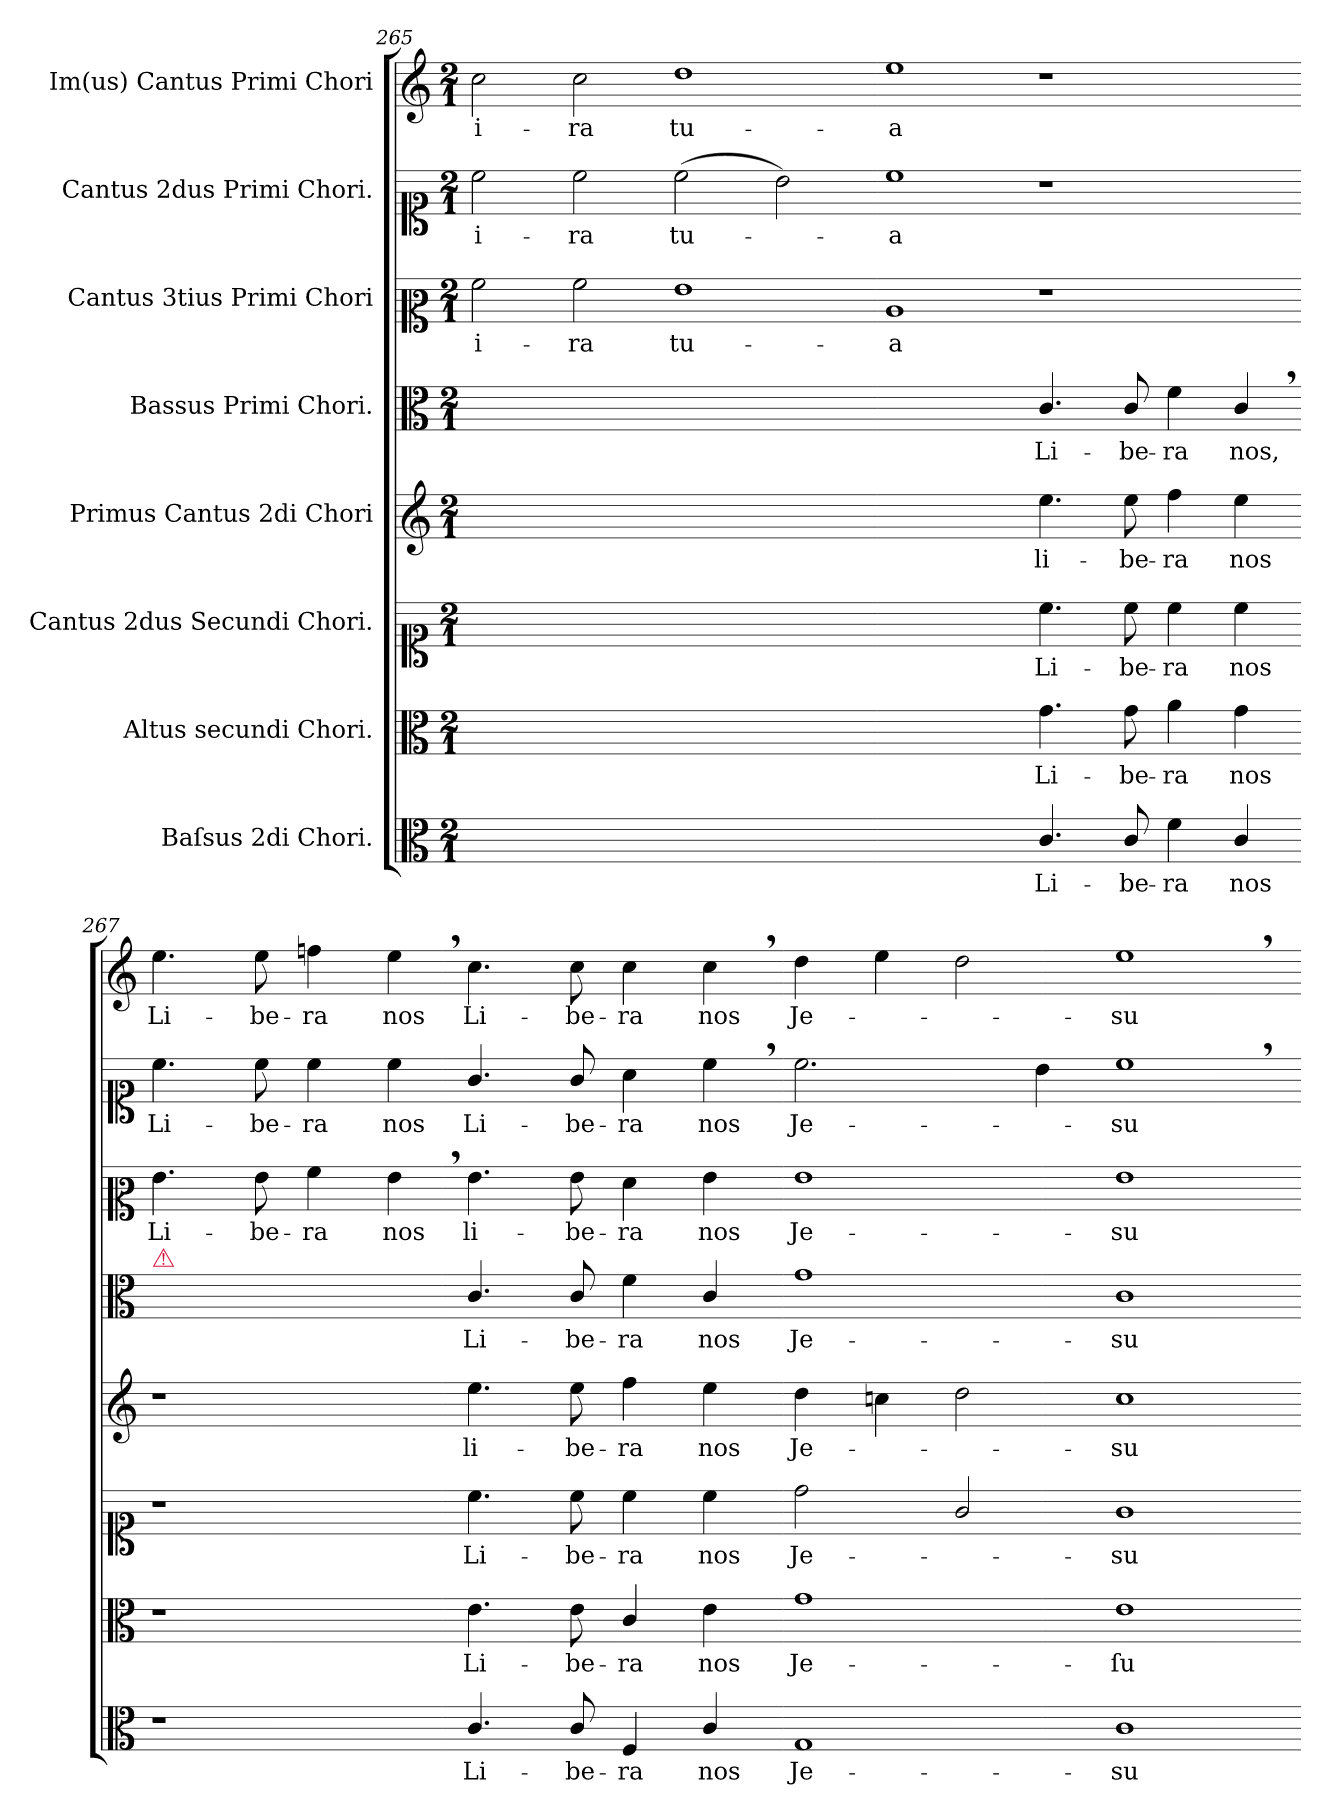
**kern	**text	**kern	**text	**kern	**text	**kern	**text	**kern	**text	**kern	**text	**kern	**text	**kern	**text
*part8	*part8	*part7	*part7	*part6	*part6	*part5	*part5	*part4	*part4	*part3	*part3	*part2	*part2	*part1	*part1
*staff8	*staff8	*staff7	*staff7	*staff6	*staff6	*staff5	*staff5	*staff4	*staff4	*staff3	*staff3	*staff2	*staff2	*staff1	*staff1
*I"Baſsus 2di Chori.	*	*I"Altus secundi Chori.	*	*I"Cantus 2dus Secundi Chori.	*	*I"Primus Cantus 2di Chori	*	*I"Bassus Primi Chori.	*	*I"Cantus 3tius Primi Chori	*	*I"Cantus 2dus Primi Chori.	*	*I"Im(us) Cantus Primi Chori	*
*clefC3	*	*clefC3	*	*clefC1	*	*clefG2	*	*clefC3	*	*clefC2	*	*clefC1	*	*clefG2	*
*k[]	*	*k[]	*	*k[]	*	*k[]	*	*k[]	*	*k[]	*	*k[]	*	*k[]	*
*M2/1	*	*M2/1	*	*M2/1	*	*M2/1	*	*M2/1	*	*M2/1	*	*M2/1	*	*M2/1	*
=265	=265	=265	=265	=265	=265	=265	=265	=265	=265	=265	=265	=265	=265	=265	=265
0ryy	.	0ryy	.	0ryy	.	0ryy	.	0ryy	.	2a\	i-	2cc\	i-	2cc\	i-
.	.	.	.	.	.	.	.	.	.	2a\	-ra	2cc\	-ra	2cc\	-ra
.	.	.	.	.	.	.	.	.	.	1g	tu-	(2cc\	tu-	1dd	tu-
.	.	.	.	.	.	.	.	.	.	.	.	2b\)	.	.	.
=266-	=266-	=266-	=266-	=266-	=266-	=266-	=266-	=266-	=266-	=266-	=266-	=266-	=266-	=266-	=266-
1ryy	.	1ryy	.	1ryy	.	1ryy	.	1ryy	.	1c	-a	1cc	-a	1ee	-a
!	!	!	!	!	!LO:LY:i	!	!	!	!	!	!	!	!	!	!
4.c/	Li-	4.g\	Li-	4.cc\	Li-	4.ee\	li-	4.c/	Li-	1r	.	1r	.	1r	.
!	!	!	!	!	!LO:LY:i	!	!	!	!	!	!	!	!	!	!
8c/	-be-	8g\	-be-	8cc\	-be-	8ee\	-be-	8c/	-be-	.	.	.	.	.	.
!	!	!	!	!	!LO:LY:i	!	!	!	!	!	!	!	!	!	!
4f\	-ra	4a\	-ra	4cc\	-ra	4ff\	-ra	4f\	-ra	.	.	.	.	.	.
!	!	!	!	!	!LO:LY:i	!	!	!	!	!	!	!	!	!	!
4c/	nos	4g\	nos	4cc\	nos	4ee\	nos	4c,</	nos,	.	.	.	.	.	.
=267-	=267-	=267-	=267-	=267-	=267-	=267-	=267-	=267-	=267-	=267-	=267-	=267-	=267-	=267-	=267-
!	!	!	!	!	!	!	!	!LO:TX:a:color=crimson:t=⚠	!	!	!	!	!	!	!
1r	.	1r	.	1r	.	1r	.	1ryy	.	4.g\	Li-	4.cc\	Li-	4.ee\	Li-
.	.	.	.	.	.	.	.	.	.	8g\	-be-	8cc\	-be-	8ee\	-be-
.	.	.	.	.	.	.	.	.	.	4a\	-ra	4cc\	-ra	4ffn\	-ra
.	.	.	.	.	.	.	.	.	.	4g,<\	nos	4cc\	nos	4ee,<\	nos
!	!LO:LY:i	!	!LO:LY:i	!	!	!	!	!	!	!	!	!	!	!	!
4.c/	Li-	4.e\	Li-	4.cc\	Li-	4.ee\	li-	4.c/	Li-	4.g\	li-	4.g/	Li-	4.cc\	Li-
!	!LO:LY:i	!	!LO:LY:i	!	!	!	!	!	!	!	!	!	!	!	!
8c/	-be-	8e\	-be-	8cc\	-be-	8ee\	-be-	8c/	-be-	8g\	-be-	8g/	-be-	8cc\	-be-
!	!LO:LY:i	!	!LO:LY:i	!	!	!	!	!	!	!	!	!	!	!	!
4F/	-ra	4c/	-ra	4cc\	-ra	4ff\	-ra	4f\	-ra	4f\	-ra	4a\	-ra	4cc\	-ra
!	!LO:LY:i	!	!LO:LY:i	!	!	!	!	!	!	!	!	!	!	!	!
4c/	nos	4e\	nos	4cc\	nos	4ee\	nos	4c/	nos	4g\	nos	4cc,<\	nos	4cc,<\	nos
=268-	=268-	=268-	=268-	=268-	=268-	=268-	=268-	=268-	=268-	=268-	=268-	=268-	=268-	=268-	=268-
1G	Je-	1g	Je-	2dd\	Je-	4dd\	Je-	1g	Je-	1g	Je-	2.cc\	Je-	4dd\	Je-
.	.	.	.	.	.	4ccn\	.	.	.	.	.	.	.	4ee\	.
.	.	.	.	2g/	.	2dd\	.	.	.	.	.	.	.	2dd\	.
.	.	.	.	.	.	.	.	.	.	.	.	4b\	.	.	.
1c	-su	1e	-ſu	1g	-su	1cc	-su	1c	-su	1g	-su	1cc,<	-su	1ee,<	-su
=-	=-	=-	=-	=-	=-	=-	=-	=-	=-	=-	=-	=-	=-	=-	=-
*-	*-	*-	*-	*-	*-	*-	*-	*-	*-	*-	*-	*-	*-	*-	*-
